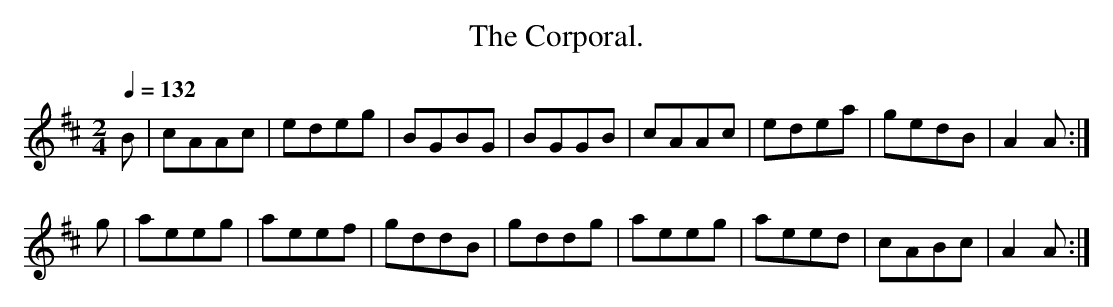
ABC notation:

X:1
T:The Corporal.
M:2/4
L:1/8
Q:1/4=132
K:A Mixolydian
B | cAAc | edeg | BGBG | BGGB | cAAc | edea | gedB | A2A :|
g | aeeg | aeef | gddB | gddg | aeeg | aeed | cABc | A2A :|
